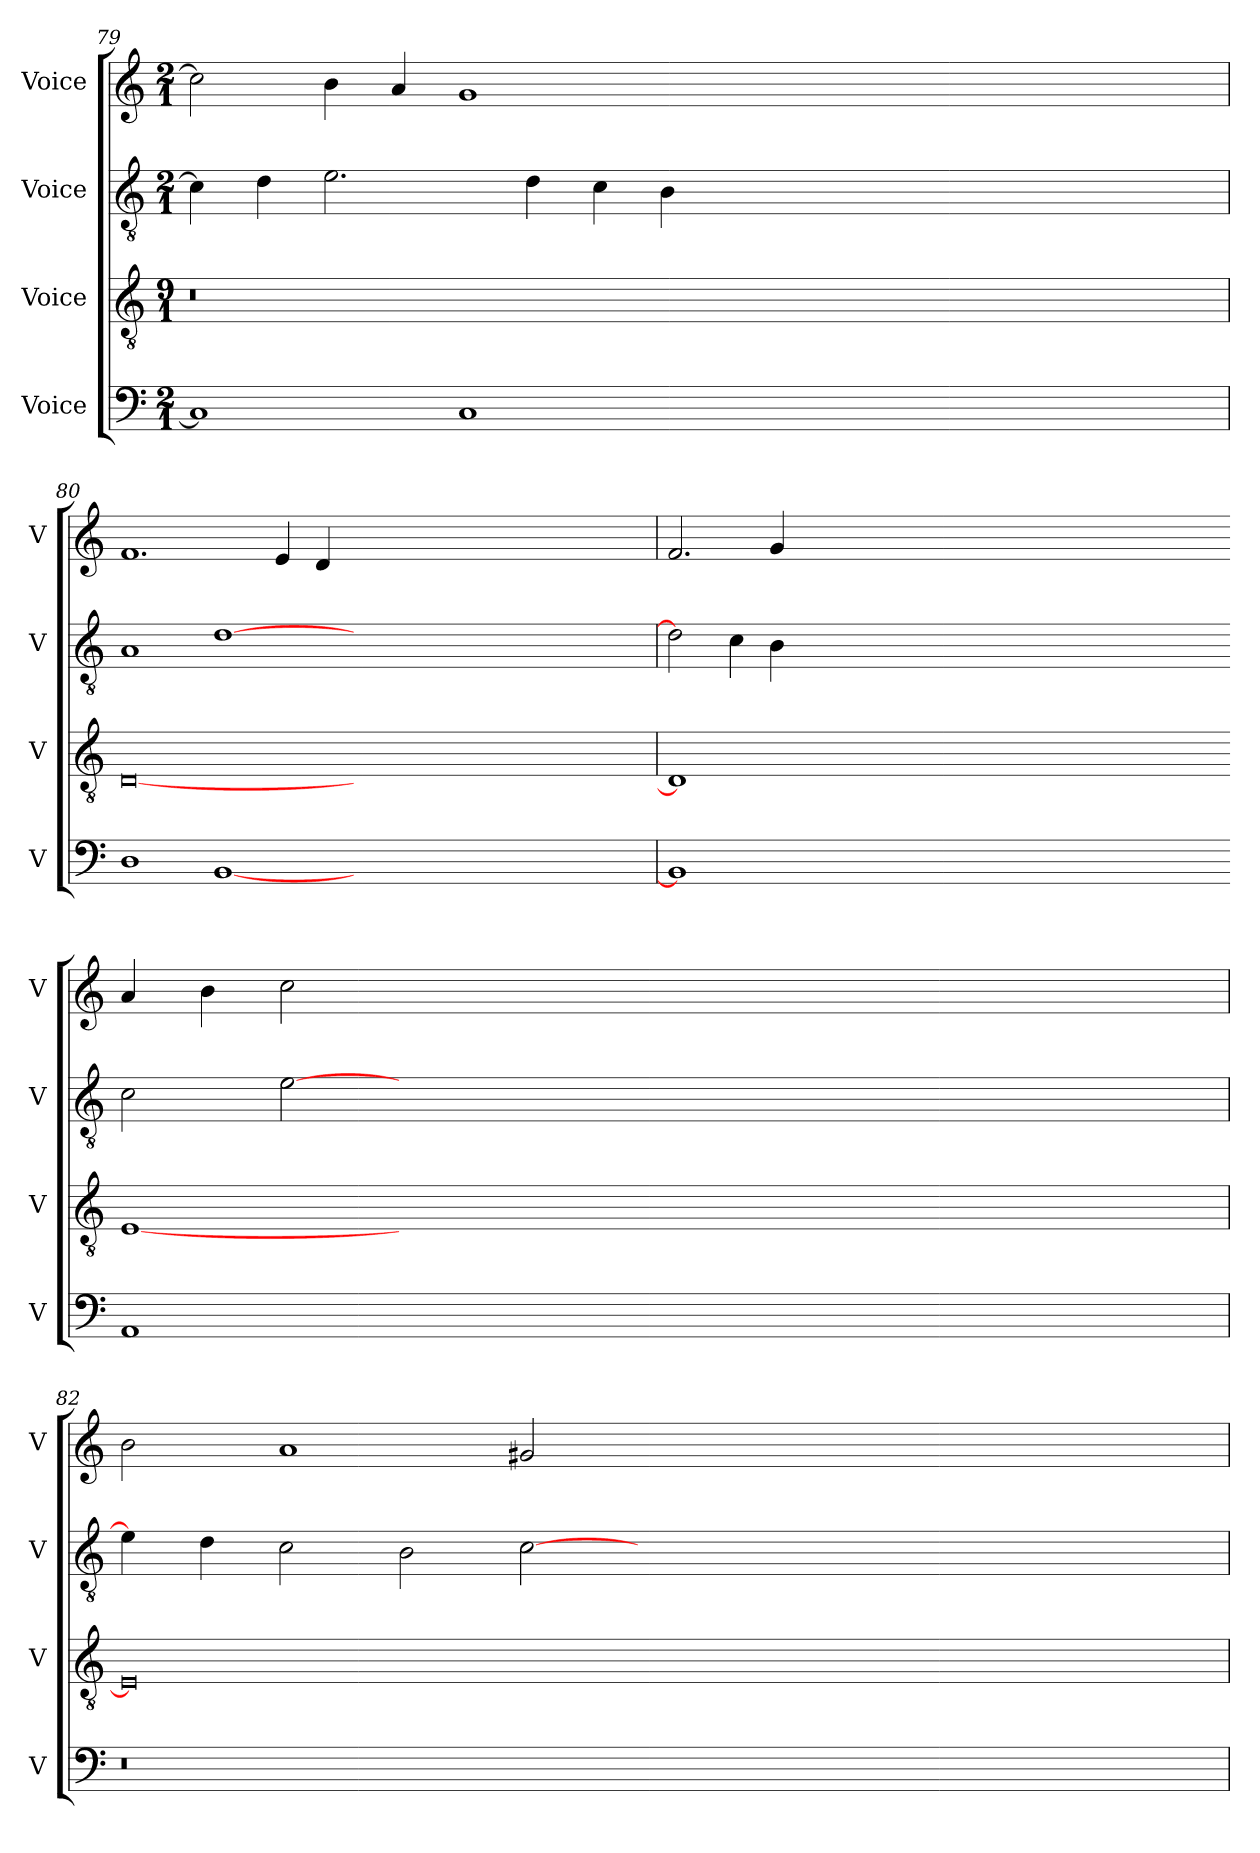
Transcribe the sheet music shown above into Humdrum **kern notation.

**kern	**kern	**kern	**kern
*part4	*part3	*part2	*part1
*staff4	*staff3	*staff2	*staff1
*I"Voice	*I"Voice	*I"Voice	*I"Voice
*I'V	*I'V	*I'V	*I'V
!!LO:LB:g=z
*clefF4	*clefGv2	*clefGv2	*clefG2
*k[]	*k[]	*k[]	*k[]
*M2/1	*M9/1	*M2/1	*M2/1
=79	=79	=79	=79
1C]	0r	4c\]	2cc\]
.	.	4d\	.
.	.	2.e\	4b\
.	.	.	4a/
1C	.	.	1g
.	.	4d\	.
.	.	4c\	.
.	.	4B\	.
1%7ryy	1%7ryy	1%7ryy	1%7ryy
!!LO:PB:g=z
=80	=80	=80	=80
1D	[0D	1A	1.f
[1BB	.	[1d	.
.	.	.	4e/
.	.	.	4d/
1%7ryy	1%7ryy	1%7ryy	1%7ryy
=81	=81	=81	=81
1BB]	1D]	2d\]	2.f/
.	.	4c\	.
.	.	4B\	4g/
1ryy	4ryy	1ryy	1ryy
.	4%31ryy	.	.
1%7ryy	.	1%7ryy	1%7ryy
!!LO:LB:g=z
=-	=-	=-	=-
1AA	[1E	2c\	4a/
.	.	.	4b\
.	.	[2e\	2cc\
1ryy	4ryy	1ryy	1ryy
.	4%31ryy	.	.
1%7ryy	.	1%7ryy	1%7ryy
=82	=82	=82	=82
0r	0E]	4e\]	2b\
.	.	4d\	.
.	.	2c\	1a
.	.	2B\	.
.	.	[2c\	2g#X/
1%7ryy	1%7ryy	1%7ryy	1%7ryy
=	=	=	=
*-	*-	*-	*-
